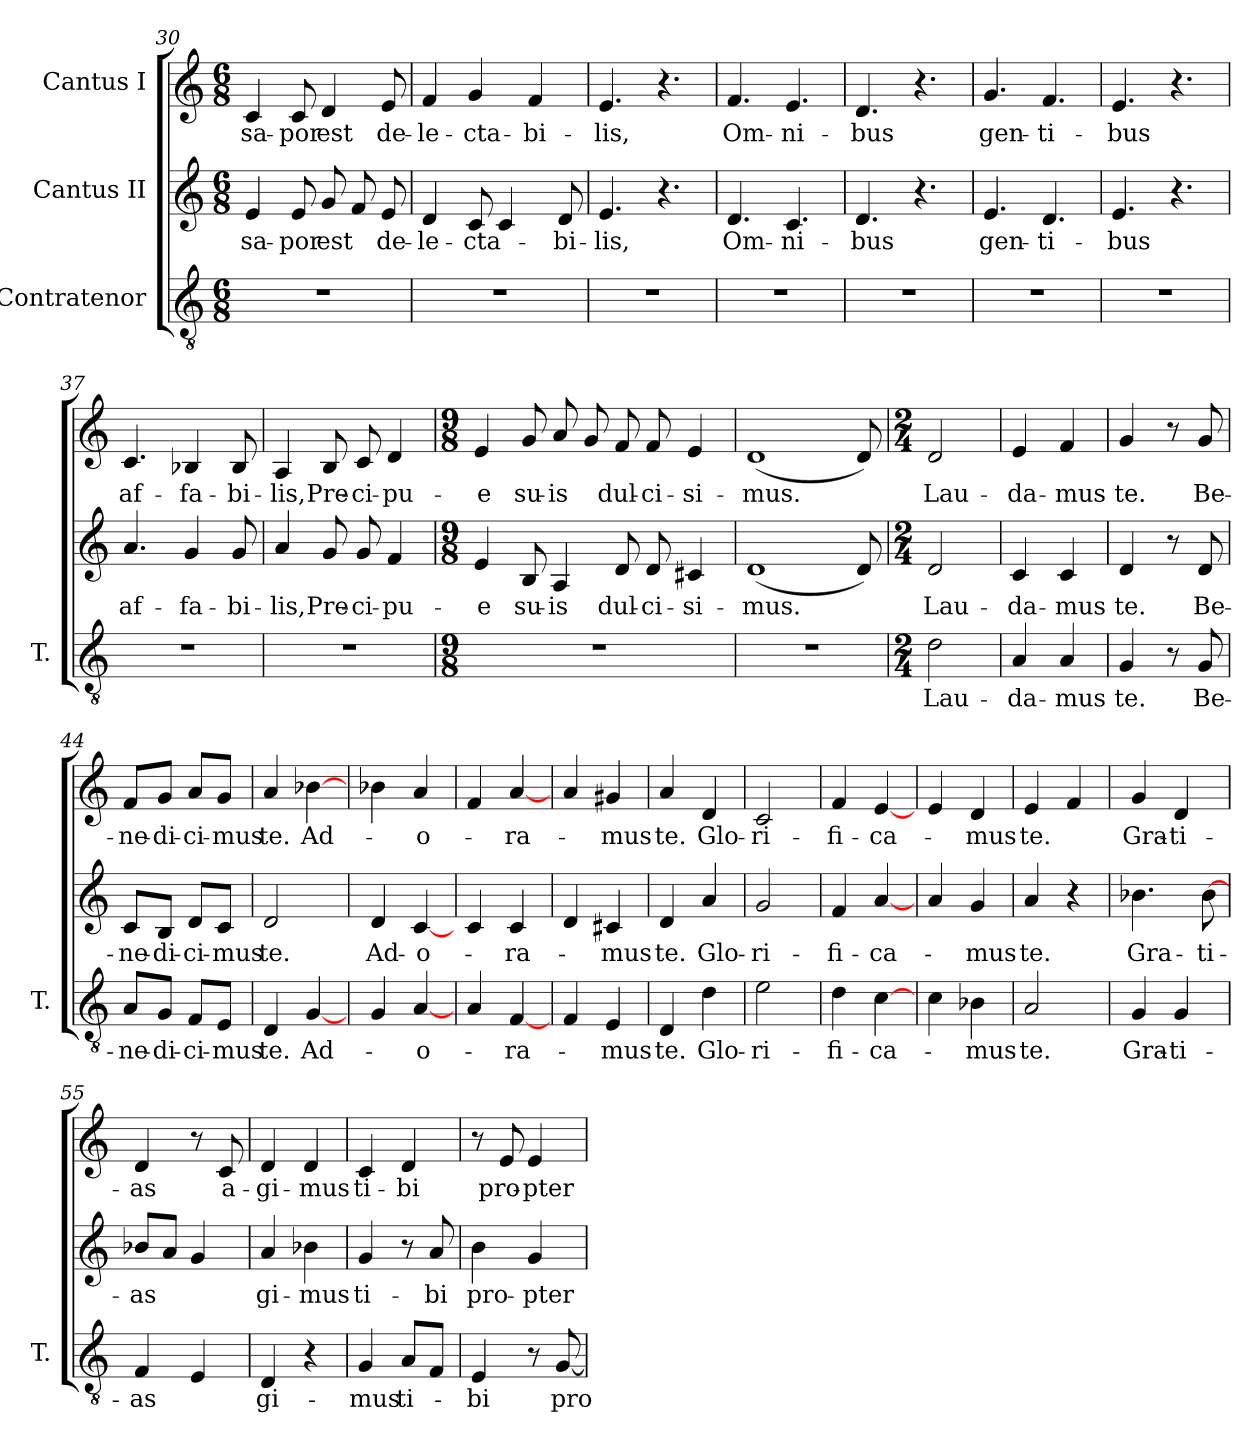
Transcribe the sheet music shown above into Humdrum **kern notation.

**kern	**text	**kern	**text	**kern	**text
*part3	*part3	*part2	*part2	*part1	*part1
*staff3	*staff3	*staff2	*staff2	*staff1	*staff1
*I"Contratenor	*	*I"Cantus II	*	*I"Cantus I	*
*I'T.	*	*	*	*	*
*clefGv2	*	*clefG2	*	*clefG2	*
*ITrd7c12	*	*	*	*	*
*k[]	*	*k[]	*	*k[]	*
*C:	*	*C:	*	*C:	*
*M6/8	*	*M6/8	*	*M6/8	*
=30	=30	=30	=30	=30	=30
!LO:N:vis=1	!	!	!LO:LY:b:color=#000000	!	!LO:LY:b:color=#000000
2.r	.	4ei/	sa-	4ci/	sa-
!	!	!	!LO:LY:b:color=#000000	!	!LO:LY:b:color=#000000
.	.	8ei/L	-por	8ci/L	-por
!	!	!	!LO:LY:b:color=#000000	!	!LO:LY:b:color=#000000
.	.	8gi/L	est	4di/	est
.	.	8fi/	.	.	.
!	!	!	!LO:LY:b:color=#000000	!	!LO:LY:b:color=#000000
.	.	8ei/J	de-	8ei/L	de-
=31	=31	=31	=31	=31	=31
!LO:N:vis=1	!	!	!LO:LY:b:color=#000000	!	!LO:LY:b:color=#000000
2.r	.	4di/	-le-	4fi/	-le-
!	!	!	!LO:LY:b:color=#000000	!	!LO:LY:b:color=#000000
.	.	8ci/L	-cta-	4gi/	-cta-
.	.	4ci/	.	.	.
!	!	!	!	!	!LO:LY:b:color=#000000
.	.	.	.	4fi/	-bi-
!	!	!	!LO:LY:b:color=#000000	!	!
.	.	8di/L	-bi-	.	.
=32	=32	=32	=32	=32	=32
!LO:N:vis=1	!	!	!LO:LY:b:color=#000000	!	!LO:LY:b:color=#000000
2.r	.	4.ei/	-lis,	4.ei/	-lis,
.	.	4.r	.	4.r	.
=33	=33	=33	=33	=33	=33
!LO:N:vis=1	!	!	!LO:LY:b:color=#000000	!	!LO:LY:b:color=#000000
2.r	.	4.di/	Om-	4.fi/	Om-
!	!	!	!LO:LY:b:color=#000000	!	!LO:LY:b:color=#000000
.	.	4.ci/	-ni-	4.ei/	-ni-
=34	=34	=34	=34	=34	=34
!LO:N:vis=1	!	!	!LO:LY:b:color=#000000	!	!LO:LY:b:color=#000000
2.r	.	4.di/	-bus	4.di/	-bus
.	.	4.r	.	4.r	.
=35	=35	=35	=35	=35	=35
!LO:N:vis=1	!	!	!LO:LY:b:color=#000000	!	!LO:LY:b:color=#000000
2.r	.	4.ei/	gen-	4.gi/	gen-
!	!	!	!LO:LY:b:color=#000000	!	!LO:LY:b:color=#000000
.	.	4.di/	-ti-	4.fi/	-ti-
=36	=36	=36	=36	=36	=36
!LO:N:vis=1	!	!	!LO:LY:b:color=#000000	!	!LO:LY:b:color=#000000
2.r	.	4.ei/	-bus	4.ei/	-bus
.	.	4.r	.	4.r	.
!!LO:LB:g=z
=37	=37	=37	=37	=37	=37
!LO:N:vis=1	!	!	!LO:LY:b:color=#000000	!	!LO:LY:b:color=#000000
2.r	.	4.ai/	af-	4.ci/	af-
!	!	!	!LO:LY:b:color=#000000	!	!LO:LY:b:color=#000000
.	.	4gi/	-fa-	4B-Xi/	-fa-
!	!	!	!LO:LY:b:color=#000000	!	!LO:LY:b:color=#000000
.	.	8gi/L	-bi-	8B-i/L	-bi-
=38	=38	=38	=38	=38	=38
!LO:N:vis=1	!	!	!LO:LY:b:color=#000000	!	!LO:LY:b:color=#000000
2.r	.	4ai/	-lis,	4Ai/	-lis,
!	!	!	!LO:LY:b:color=#000000	!	!LO:LY:b:color=#000000
.	.	8gi/L	Pre-	8Bi/L	Pre-
!	!	!	!LO:LY:b:color=#000000	!	!LO:LY:b:color=#000000
.	.	8gi/L	-ci-	8ci/L	-ci-
!	!	!	!LO:LY:b:color=#000000	!	!LO:LY:b:color=#000000
.	.	4fi/	-pu-	4di/	-pu-
=39	=39	=39	=39	=39	=39
*M9/8	*	*M9/8	*	*M9/8	*
!LO:N:vis=1	!	!	!LO:LY:b:color=#000000	!	!LO:LY:b:color=#000000
8%9r	.	4ei/	-e	4ei/	-e
!	!	!	!LO:LY:b:color=#000000	!	!LO:LY:b:color=#000000
.	.	8Bi/L	su-	8gi/L	su-
!	!	!	!LO:LY:b:color=#000000	!	!LO:LY:b:color=#000000
.	.	4Ai/	-is	8ai/L	-is
.	.	.	.	8gi/	.
!	!	!	!LO:LY:b:color=#000000	!	!LO:LY:b:color=#000000
.	.	8di/L	dul-	8fi/J	dul-
!	!	!	!LO:LY:b:color=#000000	!	!LO:LY:b:color=#000000
.	.	8di/L	-ci-	8fi/L	-ci-
!	!	!	!LO:LY:b:color=#000000	!	!LO:LY:b:color=#000000
.	.	4c#Xi/	-si-	4ei/	-si-
=40	=40	=40	=40	=40	=40
!LO:N:vis=1	!	!	!LO:LY:b:color=#000000	!	!LO:LY:b:color=#000000
8%9r	.	(1di/	-mus.	(1di/	-mus.
.	.	8di/L)	.	8di/L)	.
=41	=41	=41	=41	=41	=41
*M2/4	*	*M2/4	*	*M2/4	*
!	!LO:LY:b:color=#000000	!	!LO:LY:b:color=#000000	!	!LO:LY:b:color=#000000
2Di\	Lau-	2di/	Lau-	2di/	Lau-
=42	=42	=42	=42	=42	=42
!	!LO:LY:b:color=#000000	!	!LO:LY:b:color=#000000	!	!LO:LY:b:color=#000000
4AAi/	-da-	4ci/	-da-	4ei/	-da-
!	!LO:LY:b:color=#000000	!	!LO:LY:b:color=#000000	!	!LO:LY:b:color=#000000
4AAi/	-mus	4ci/	-mus	4fi/	-mus
=43	=43	=43	=43	=43	=43
!	!LO:LY:b:color=#000000	!	!LO:LY:b:color=#000000	!	!LO:LY:b:color=#000000
4GGi/	te.	4di/	te.	4gi/	te.
8r	.	8r	.	8r	.
!	!LO:LY:b:color=#000000	!	!LO:LY:b:color=#000000	!	!LO:LY:b:color=#000000
8GGi/L	Be-	8di/L	Be-	8gi/L	Be-
!!LO:PB:g=z
=44	=44	=44	=44	=44	=44
!	!LO:LY:b:color=#000000	!	!LO:LY:b:color=#000000	!	!LO:LY:b:color=#000000
8AAi/L	-ne-	8ci/L	-ne-	8fi/L	-ne-
!	!LO:LY:b:color=#000000	!	!LO:LY:b:color=#000000	!	!LO:LY:b:color=#000000
8GGi/J	-di-	8Bi/J	-di-	8gi/J	-di-
!	!LO:LY:b:color=#000000	!	!LO:LY:b:color=#000000	!	!LO:LY:b:color=#000000
8FFi/L	-ci-	8di/L	-ci-	8ai/L	-ci-
!	!LO:LY:b:color=#000000	!	!LO:LY:b:color=#000000	!	!LO:LY:b:color=#000000
8EEi/J	-mus	8ci/J	-mus	8gi/J	-mus
=45	=45	=45	=45	=45	=45
!	!LO:LY:b:color=#000000	!	!LO:LY:b:color=#000000	!	!LO:LY:b:color=#000000
4DDi/	te.	2di/	te.	4ai/	te.
!	!LO:LY:b:color=#000000	!	!	!	!LO:LY:b:color=#000000
[4GGi/	Ad-	.	.	[4b-Xi\	Ad-
=46	=46	=46	=46	=46	=46
!	!	!	!LO:LY:b:color=#000000	!	!
4GGi/	.	4di/	Ad-	4b-i\	.
!	!LO:LY:b:color=#000000	!	!LO:LY:b:color=#000000	!	!LO:LY:b:color=#000000
[4AAi/	-o-	[4ci/	-o-	4ai/	-o-
=47	=47	=47	=47	=47	=47
4AAi/	.	4ci/	.	4fi/	.
!	!LO:LY:b:color=#000000	!	!LO:LY:b:color=#000000	!	!LO:LY:b:color=#000000
[4FFi/	-ra-	4ci/	-ra-	[4ai/	-ra-
=48	=48	=48	=48	=48	=48
4FFi/	.	4di/	.	4ai/	.
!	!LO:LY:b:color=#000000	!	!LO:LY:b:color=#000000	!	!LO:LY:b:color=#000000
4EEi/	-mus	4c#Xi/	-mus	4g#Xi/	-mus
=49	=49	=49	=49	=49	=49
!	!LO:LY:b:color=#000000	!	!LO:LY:b:color=#000000	!	!LO:LY:b:color=#000000
4DDi/	te.	4di/	te.	4ai/	te.
!	!LO:LY:b:color=#000000	!	!LO:LY:b:color=#000000	!	!LO:LY:b:color=#000000
4Di\	Glo-	4ai/	Glo-	4di/	Glo-
=50	=50	=50	=50	=50	=50
!	!LO:LY:b:color=#000000	!	!LO:LY:b:color=#000000	!	!LO:LY:b:color=#000000
2Ei\	-ri-	2gi/	-ri-	2ci/	-ri-
=51	=51	=51	=51	=51	=51
!	!LO:LY:b:color=#000000	!	!LO:LY:b:color=#000000	!	!LO:LY:b:color=#000000
4Di\	-fi-	4fi/	-fi-	4fi/	-fi-
!	!LO:LY:b:color=#000000	!	!LO:LY:b:color=#000000	!	!LO:LY:b:color=#000000
[4Ci\	-ca-	[4ai/	-ca-	[4ei/	-ca-
=52	=52	=52	=52	=52	=52
4Ci\	.	4ai/	.	4ei/	.
!	!LO:LY:b:color=#000000	!	!LO:LY:b:color=#000000	!	!LO:LY:b:color=#000000
4BB-Xi\	-mus	4gi/	-mus	4di/	-mus
=53	=53	=53	=53	=53	=53
!	!LO:LY:b:color=#000000	!	!LO:LY:b:color=#000000	!	!LO:LY:b:color=#000000
2AAi/	te.	4ai/	te.	4ei/	te.
.	.	4r	.	4fi/	.
=54	=54	=54	=54	=54	=54
!	!LO:LY:b:color=#000000	!	!LO:LY:b:color=#000000	!	!LO:LY:b:color=#000000
4GGi/	Gra-	4.b-Xi\	Gra-	4gi/	Gra-
!	!LO:LY:b:color=#000000	!	!	!	!LO:LY:b:color=#000000
4GGi/	-ti-	.	.	4di/	-ti-
!	!	!	!LO:LY:b:color=#000000	!	!
.	.	[8b-i\L	-ti-	.	.
!!LO:LB:g=z
=55	=55	=55	=55	=55	=55
!	!LO:LY:b:color=#000000	!	!LO:LY:b:color=#000000	!	!LO:LY:b:color=#000000
4FFi/	-as	8b-i/L	-as	4di/	-as
.	.	8ai/J	.	.	.
4EEi/	.	4gi/	.	8r	.
!	!	!	!	!	!LO:LY:b:color=#000000
.	.	.	.	8ci/L	a-
=56	=56	=56	=56	=56	=56
!	!LO:LY:b:color=#000000	!	!LO:LY:b:color=#000000	!	!LO:LY:b:color=#000000
4DDi/	-gi-	4ai/	-gi-	4di/	-gi-
!	!	!	!LO:LY:b:color=#000000	!	!LO:LY:b:color=#000000
4r	.	4b-Xi\	-mus	4di/	-mus
=57	=57	=57	=57	=57	=57
!	!LO:LY:b:color=#000000	!	!LO:LY:b:color=#000000	!	!LO:LY:b:color=#000000
4GGi/	-mus	4gi/	ti-	4ci/	ti-
!	!LO:LY:b:color=#000000	!	!	!	!LO:LY:b:color=#000000
8AAi/L	ti-	8r	.	4di/	-bi
!	!	!	!LO:LY:b:color=#000000	!	!
8FFi/J	.	8ai/L	-bi	.	.
=58	=58	=58	=58	=58	=58
!	!LO:LY:b:color=#000000	!	!LO:LY:b:color=#000000	!	!
4EEi/	-bi	4bi\	pro-	8r	.
!	!	!	!	!	!LO:LY:b:color=#000000
.	.	.	.	8ei/L	pro-
!	!	!	!LO:LY:b:color=#000000	!	!LO:LY:b:color=#000000
8r	.	4gi/	-pter	4ei/	-pter
!	!LO:LY:b:color=#000000	!	!	!	!
[8GGi/L	pro-	.	.	.	.
=	=	=	=	=	=
*-	*-	*-	*-	*-	*-
